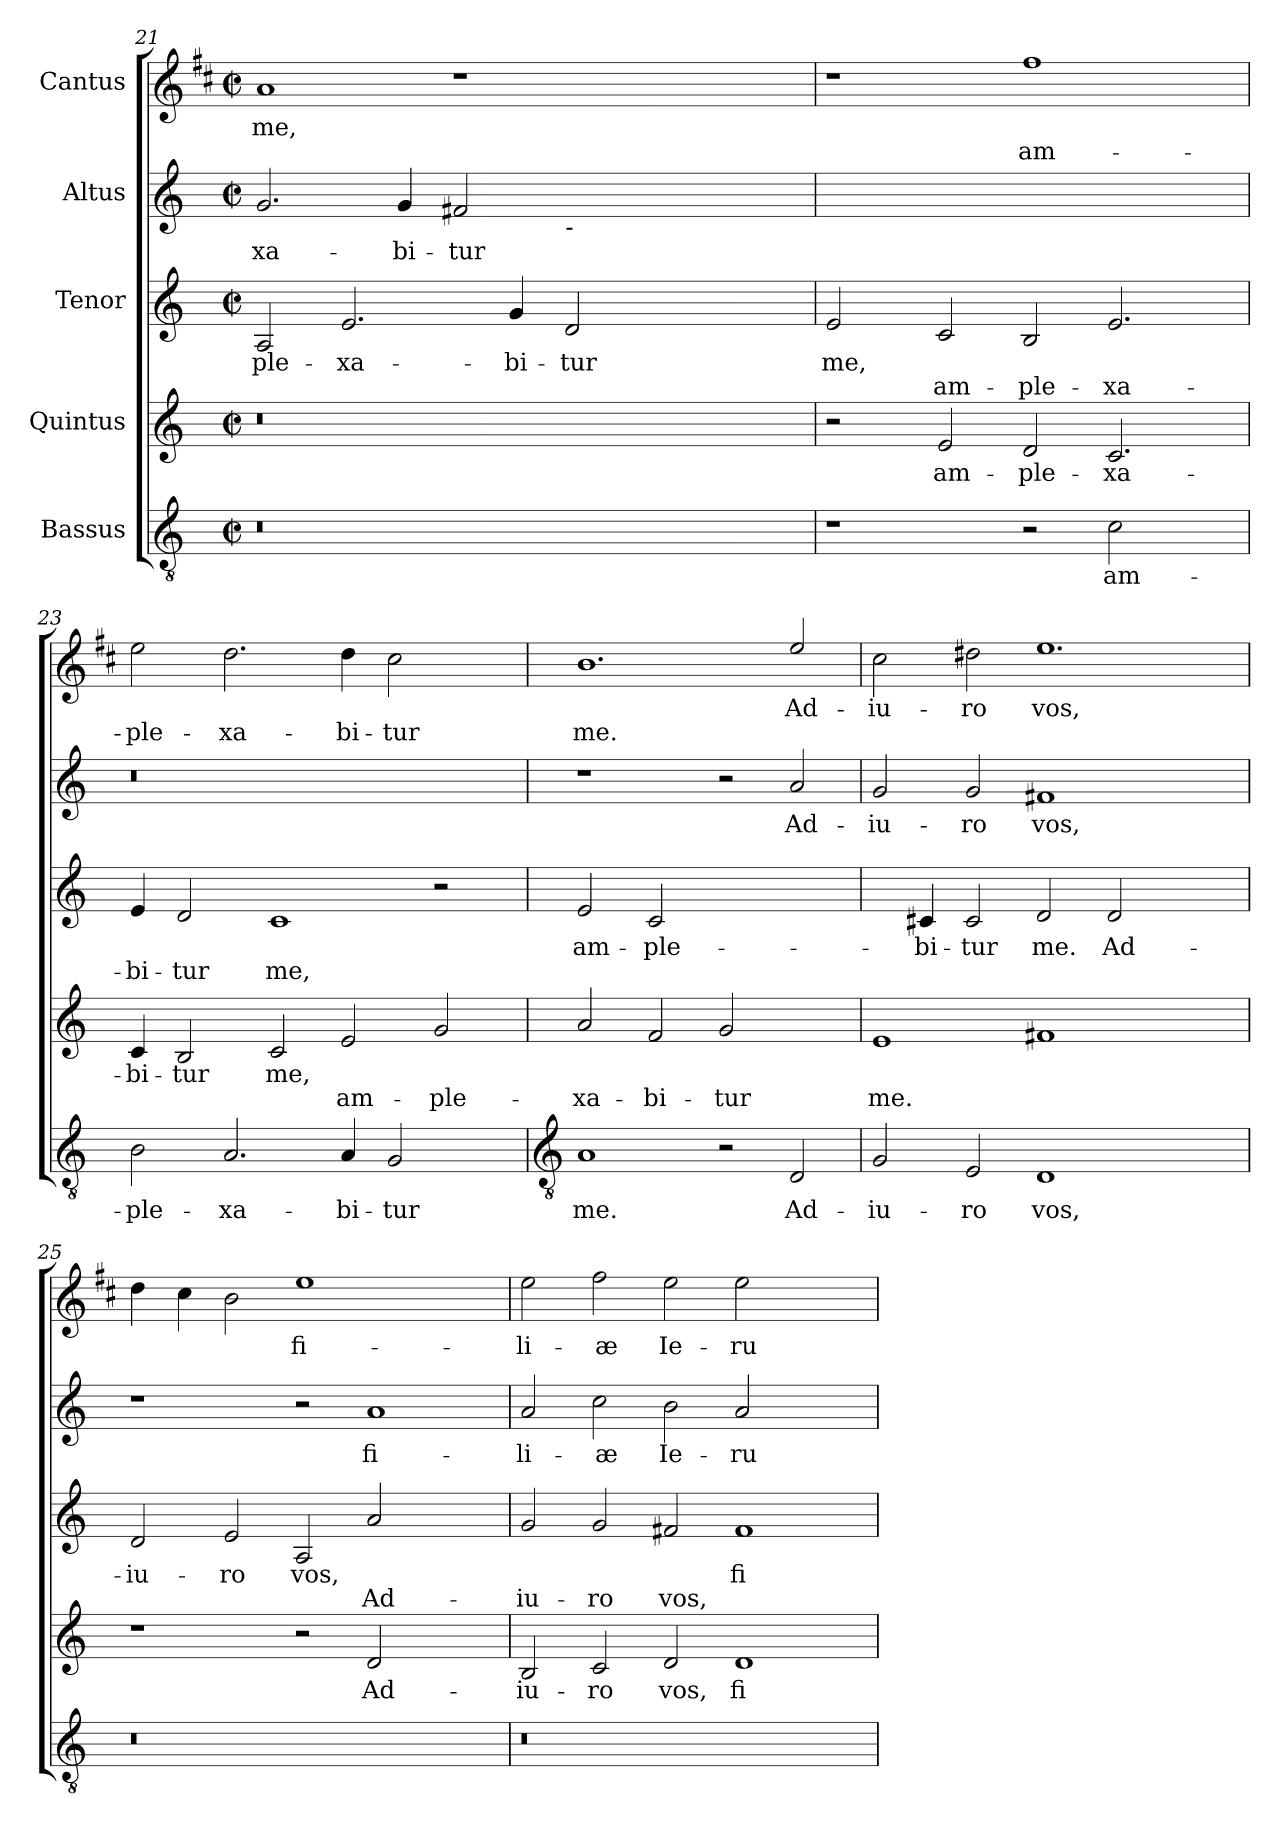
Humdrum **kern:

**kern	**text	**kern	**text	**text	**kern	**text	**text	**kern	**text	**kern	**text	**text
*part5	*part5	*part4	*part4	*part4	*part3	*part3	*part3	*part2	*part2	*part1	*part1	*part1
*staff5	*staff5	*staff4	*staff4	*staff4	*staff3	*staff3	*staff3	*staff2	*staff2	*staff1	*staff1	*staff1
*I"Bassus	*	*I"Quintus	*	*	*I"Tenor	*	*	*I"Altus	*	*I"Cantus	*	*
*clefGv2	*	*clefG2	*	*	*clefG2	*	*	*clefG2	*	*clefG2	*	*
*	*	*	*	*	*	*	*	*	*	*ITrd1c2	*	*
*k[]	*	*k[]	*	*	*k[]	*	*	*k[]	*	*k[]	*	*
*C:	*	*C:	*	*	*C:	*	*	*C:	*	*C:	*	*
*M4/2	*	*M4/2	*	*	*M4/2	*	*	*M4/2	*	*M4/2	*	*
*met(c|)	*	*met(c|)	*	*	*met(c|)	*	*	*met(c|)	*	*met(c|)	*	*
=21A	=21A	=21A	=21A	=21A	=21A	=21A	=21A	=21A	=21A	=21A	=21A	=21A
!	!	!	!	!	!	!LO:LY:b	!	!	!LO:LY:b	!	!LO:LY:b	!
*	*	*	*	*	*	*	*	*	*	*^	*	*
0r	.	0r	.	.	2A	-ple-	.	2.g	-xa-	1g	1ryy	me,	.
!	!	!	!	!	!	!LO:LY:b	!	!	!	!	!	!	!
.	.	.	.	.	2.e	-xa-	.	.	.	.	.	.	.
!	!	!	!	!	!	!	!	!	!LO:LY:b	!	!	!	!
.	.	.	.	.	.	.	.	4g	-bi-	.	.	.	.
!	!	!	!	!	!	!	!	!	!LO:LY:b	!	!	!	!
.	.	.	.	.	.	.	.	2f#X	-tur	1r	2ryy	.	.
!	!	!	!	!	!	!LO:LY:b	!	!	!	!	!	!	!
.	.	.	.	.	4g	-bi-	.	.	.	.	.	.	.
!	!	!	!	!	!	!	!	!LO:TX:b:t=-	!	!	!	!	!
!	!	!	!	!	!	!LO:LY:b	!	!	!LO:LY:b	!	!	!	!
.	.	.	.	.	2d	-tur	.	[0gyy	me.	.	2ryy	.	.
1.ryy	.	1.ryy	.	.	1.ryy	.	.	.	.	1.ryy	1.ryy	.	.
=22A	=22A	=22A	=22A	=22A	=22A	=22A	=22A	=22A	=22A	=22A	=22A	=22A	=22A
!	!	!	!	!	!	!LO:LY:b	!	!	!	!	!	!	!
1r	.	2r	.	.	2e	me,	.	1.gyy_	.	1r	4ryy	.	.
.	.	.	.	.	.	.	.	.	.	.	0ryy	.	.
!	!	!	!LO:LY:b	!	!	!	!LO:LY:b	!	!	!	!	!	!
.	.	2e	am-	.	2c	.	am-	.	.	.	.	.	.
!	!	!	!LO:LY:b	!	!	!	!LO:LY:b	!	!	!	!	!	!LO:LY:b
2r	.	2d	-ple-	.	2B	.	-ple-	.	.	1ee	.	.	am-
!	!LO:LY:b	!	!LO:LY:b	!	!	!	!LO:LY:b	!	!	!	!	!	!
2c	am-	2.c	-xa-	.	2.e	.	-xa-	2gyy]	.	.	.	.	.
4ryy	.	.	.	.	.	.	.	4ryy	.	4ryy	.	.	.
=23A	=23A	=23A	=23A	=23A	=23A	=23A	=23A	=23A	=23A	=23A	=23A	=23A	=23A
!	!LO:LY:b	!	!LO:LY:b	!	!	!	!LO:LY:b	!	!	!	!	!	!LO:LY:b
2B	-ple-	4c	-bi-	.	4e	.	-bi-	0r	.	2dd	4ryy	.	-ple-
!	!	!	!LO:LY:b	!	!	!	!LO:LY:b	!	!	!	!	!	!
.	.	2B	-tur	.	2d	.	-tur	.	.	.	0ryy	.	.
!	!LO:LY:b	!	!	!	!	!	!	!	!	!	!	!	!LO:LY:b
2.A	-xa-	.	.	.	.	.	.	.	.	2.cc	.	.	-xa-
!	!	!	!LO:LY:b	!	!	!	!LO:LY:b	!	!	!	!	!	!
.	.	2c	me,	.	1c	.	me,	.	.	.	.	.	.
!	!LO:LY:b	!	!	!LO:LY:b	!	!	!	!	!	!	!	!	!LO:LY:b
4A	-bi-	2e	.	am-	.	.	.	.	.	4cc	.	.	-bi-
!	!LO:LY:b	!	!	!	!	!	!	!	!	!	!	!	!LO:LY:b
2G	-tur	.	.	.	.	.	.	.	.	2b	.	.	-tur
!	!	!	!	!LO:LY:b	!	!	!	!	!	!	!	!	!
.	.	2g	.	-ple-	2r	.	.	.	.	.	.	.	.
4ryy	.	.	.	.	.	.	.	4ryy	.	4ryy	.	.	.
!!LO:LB:g=z	!!
=24	=24	=24	=24	=24	=24	=24	=24	=24	=24	=24	=24	=24	=24
*clefGv2	*	*	*	*	*	*	*	*	*	*	*	*	*
!	!LO:LY:b	!	!	!LO:LY:b	!	!LO:LY:b	!	!	!	!	!	!	!LO:LY:b
1A	me.	2a	.	-xa-	2e	am-	.	1r	.	1.a	0ryy	.	me.
!	!	!	!	!LO:LY:b	!	!LO:LY:b	!	!	!	!	!	!	!
.	.	2f	.	-bi-	2c	-ple-	.	.	.	.	.	.	.
!	!	!	!	!LO:LY:b	!	!LO:LY:b	!	!	!	!	!	!	!
2r	.	2g	.	-tur	[2dyy	-xa-	.	2r	.	.	.	.	.
!	!LO:LY:b	!	!	!	!	!	!	!	!LO:LY:b	!	!	!LO:LY:b	!
2D	Ad-	2ryy	.	.	2ryy	.	.	2a	Ad-	2dd	.	Ad-	.
!!LO:LB:g=z	!!
=25	=25	=25	=25	=25	=25	=25	=25	=25	=25	=25	=25	=25	=25
!	!LO:LY:b	!	!	!LO:LY:b	!	!	!	!	!LO:LY:b	!	!	!LO:LY:b	!
2G	-iu-	1e	.	me.	4dyy]	.	.	2g	-iu-	2b	0ryy	-iu-	.
!	!	!	!	!	!	!LO:LY:b	!	!	!	!	!	!	!
.	.	.	.	.	4c#X	-bi-	.	.	.	.	.	.	.
!	!LO:LY:b	!	!	!	!	!LO:LY:b	!	!	!LO:LY:b	!	!	!LO:LY:b	!
2E	-ro	.	.	.	2c#	-tur	.	2g	-ro	2cc#	.	-ro	.
!	!LO:LY:b	!	!	!	!	!LO:LY:b	!	!	!LO:LY:b	!	!	!LO:LY:b	!
1D	vos,	1f#X	.	.	2d	me.	.	1f#X	vos,	1.dd	.	vos,	.
!	!	!	!	!	!	!LO:LY:b	!	!	!	!	!	!	!
.	.	.	.	.	2d	Ad-	.	.	.	.	.	.	.
2ryy	.	2ryy	.	.	2ryy	.	.	2ryy	.	.	2ryy	.	.
=25	=25	=25	=25	=25	=25	=25	=25	=25	=25	=25	=25	=25	=25
!	!	!	!	!	!	!LO:LY:b	!	!	!	!	!	!	!
0r	.	1r	.	.	2d	-iu-	.	1r	.	4cc	1ryy	.	.
.	.	.	.	.	.	.	.	.	.	4b	.	.	.
!	!	!	!	!	!	!LO:LY:b	!	!	!	!	!	!	!
.	.	.	.	.	2e	-ro	.	.	.	2a	.	.	.
!	!	!	!	!	!	!LO:LY:b	!	!	!	!	!	!LO:LY:b	!
.	.	2r	.	.	2A	vos,	.	2r	.	1dd	2ryy	fi-	.
!	!	!	!LO:LY:b	!	!	!	!LO:LY:b	!	!LO:LY:b	!	!	!	!
.	.	2d	Ad-	.	2a	.	Ad-	1a	fi-	.	2ryy	.	.
2ryy	.	2ryy	.	.	2ryy	.	.	.	.	2ryy	2ryy	.	.
=27	=27	=27	=27	=27	=27	=27	=27	=27	=27	=27	=27	=27	=27
!	!	!	!LO:LY:b	!	!	!	!LO:LY:b	!	!LO:LY:b	!	!	!LO:LY:b	!
0r	.	2B	-iu-	.	2g	.	-iu-	2a	-li-	2dd	2ryy	-li-	.
!	!	!	!LO:LY:b	!	!	!	!LO:LY:b	!	!LO:LY:b	!	!	!LO:LY:b	!
.	.	2c	-ro	.	2g	.	-ro	2cc	-æ	2ee	0ryy	-æ	.
!	!	!	!LO:LY:b	!	!	!	!LO:LY:b	!	!LO:LY:b	!	!	!LO:LY:b	!
.	.	2d	vos,	.	2f#X	.	vos,	2b	Ie-	2dd	.	Ie-	.
!	!	!	!LO:LY:b	!	!	!LO:LY:b	!	!	!LO:LY:b	!	!	!LO:LY:b	!
.	.	1d	fi-	.	1f#	fi-	.	2a	-ru-	2dd	.	-ru-	.
2ryy	.	.	.	.	.	.	.	2ryy	.	2ryy	.	.	.
*	*	*	*	*	*	*	*	*	*	*v	*v	*	*
=	=	=	=	=	=	=	=	=	=	=	=	=
*-	*-	*-	*-	*-	*-	*-	*-	*-	*-	*-	*-	*-
